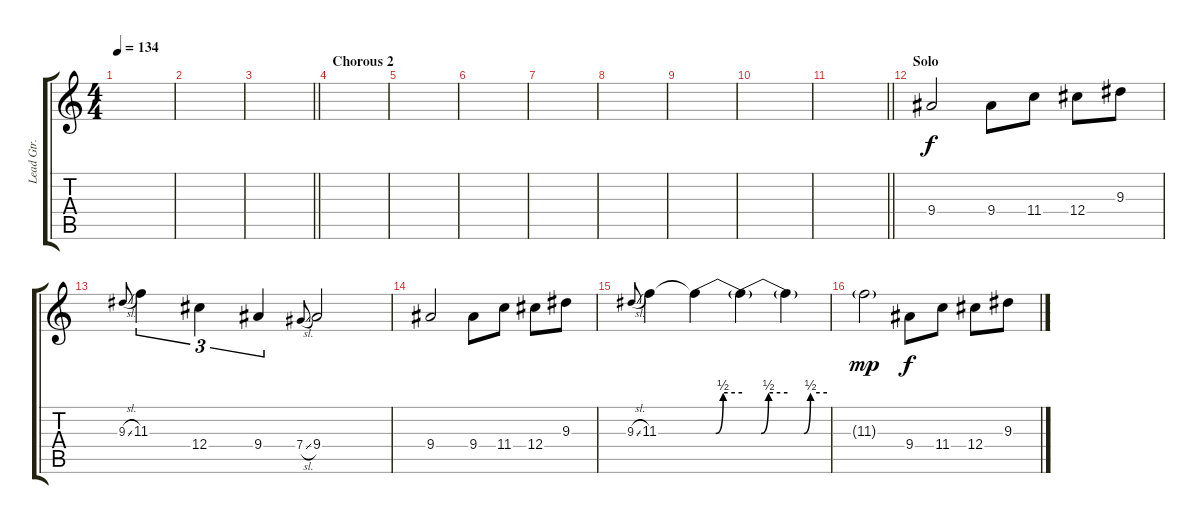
\track ("Lead Gtr. 2" "Lead Gtr. ") {instrument distortionguitar}
\staff {score tabs}
\tuning (Eb4 Bb3 Gb3 Db3 Ab2 Eb2) {hide}
\ts (4 4)
\tempo 134
\clef g2
\ks c
|
|
\barLineRight lightlight
|
\section ("" "Chorous 2")
|
|
|
|
|
|
|
\barLineRight lightlight
|
\section ("" "Solo")
9.4.2 9.4.8 11.4.8 12.4.8 9.3.8 |
9.3{sl}.8{gr onbeat} 11.3.4{tu (3 2)} 12.4.4{tu (3 2)} 9.4.4{tu (3 2)} 7.4{sl}.8{gr onbeat} 9.4.2 |
9.4.2 9.4.8 11.4.8 12.4.8 9.3.8 |
9.3{sl}.8{gr onbeat} 11.3.4 11.3{be (custom 0 0 25 0 35 2 60 2) t}.4 11.3{be (custom 0 0 25 0 35 2 60 2) t}.4 11.3{be (custom 0 0 25 0 35 2 60 2) t}.4 |
11.3{g}.2{dy mp} 9.4.8{dy f} 11.4.8 12.4.8 9.3.8
